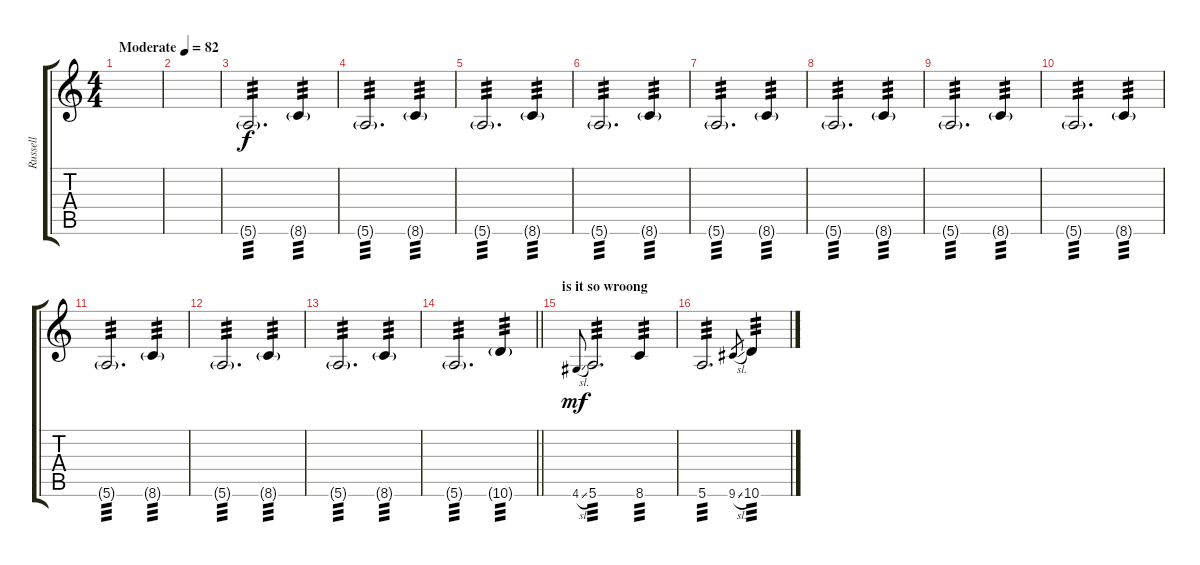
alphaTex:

\track ("Russell" "Russell") {instrument distortionguitar}
\staff {score tabs}
\tuning (E4 B3 G3 D3 A2 E2) {hide}
\ts (4 4)
\tempo (82 "Moderate")
\clef g2
\ks c
|
|
5.6{g}.2{d tp 3} 8.6{g}.4{tp 3} |
5.6{g}.2{d tp 3} 8.6{g}.4{tp 3} |
5.6{g}.2{d tp 3} 8.6{g}.4{tp 3} |
5.6{g}.2{d tp 3} 8.6{g}.4{tp 3} |
5.6{g}.2{d tp 3} 8.6{g}.4{tp 3} |
5.6{g}.2{d tp 3} 8.6{g}.4{tp 3} |
5.6{g}.2{d tp 3} 8.6{g}.4{tp 3} |
5.6{g}.2{d tp 3} 8.6{g}.4{tp 3} |
5.6{g}.2{d tp 3} 8.6{g}.4{tp 3} |
5.6{g}.2{d tp 3} 8.6{g}.4{tp 3} |
5.6{g}.2{d tp 3} 8.6{g}.4{tp 3} |
\barLineRight lightlight
5.6{g}.2{d tp 3} 10.6{g}.4{tp 3} |
\section ("" "is it so wroong")
4.6{sl}.8{gr onbeat dy mf} 5.6.2{d tp 3} 8.6.4{tp 3} |
5.6.2{d tp 3} 9.6{sl}.8{gr} 10.6.4{tp 3}
